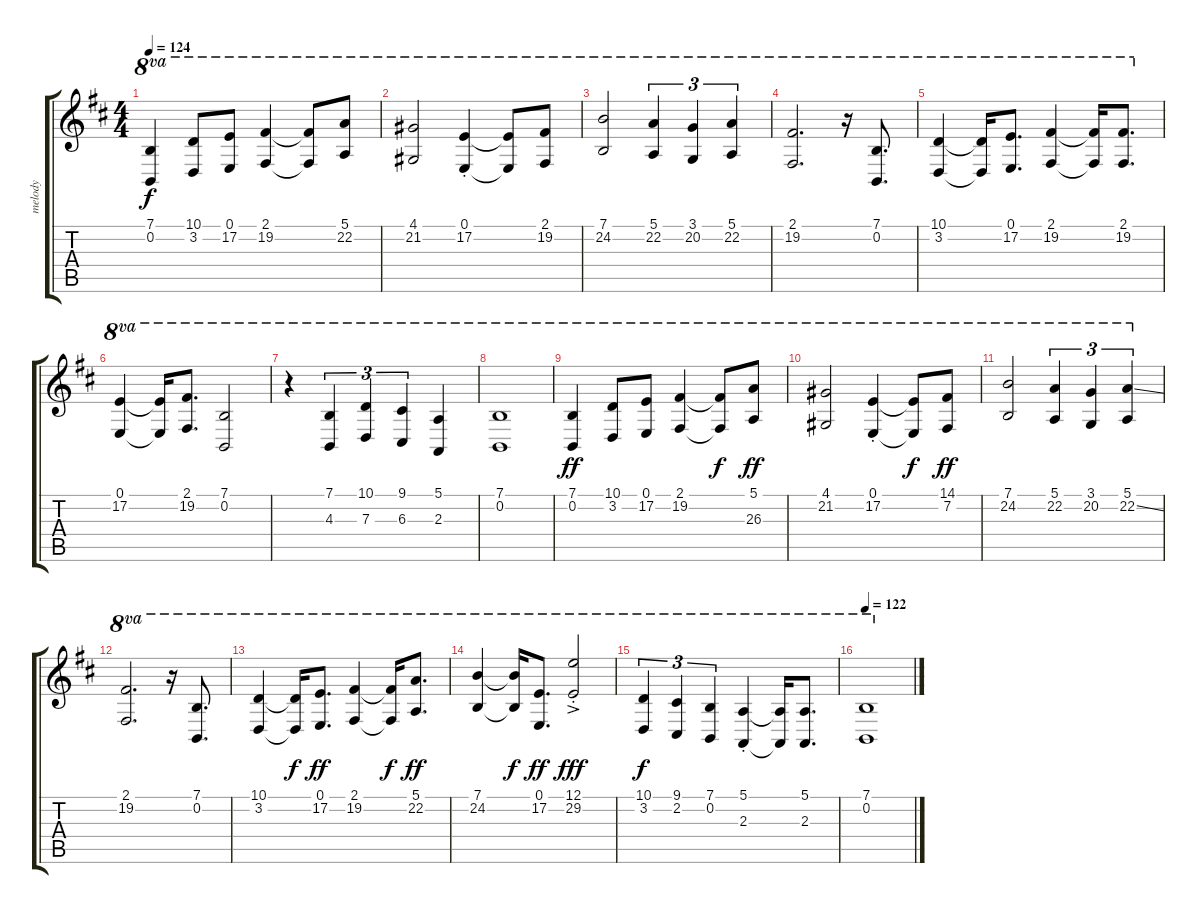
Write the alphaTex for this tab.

\track ("melody" "melody") {instrument stringensemble1}
\staff {score tabs}
\tuning (E4 B3 G3 D3 A2 E2) {hide}
\ts (4 4)
\tempo 124
\clef g2
\ks bminor
(7.1 0.2).4{ot 8va dy f} (10.1 3.2).8{ot 8va} (0.1 17.2).8{ot 8va} (2.1 19.2).4{ot 8va} (2.1{t} 19.2{t}).8{ot 8va} (5.1 22.2).8{ot 8va} |
(4.1 21.2).2{ot 8va} (0.1{st} 17.2).4{ot 8va} (0.1{t} 17.2{t}).8{ot 8va} (2.1 19.2).8{ot 8va} |
(7.1 24.2).2{ot 8va} (5.1 22.2).4{tu (3 2) ot 8va} (3.1 20.2).4{tu (3 2) ot 8va} (5.1 22.2).4{tu (3 2) ot 8va} |
(2.1 19.2).2{d ot 8va} r.16{ot 8va} (7.1 0.2).8{d ot 8va} |
(10.1 3.2).4{ot 8va} (10.1{t} 3.2{t}).16{ot 8va} (0.1 17.2).8{d ot 8va} (2.1 19.2).4{ot 8va} (2.1{t} 19.2{t}).16{ot 8va} (2.1 19.2).8{d ot 8va} |
(0.1 17.2).4{ot 8va} (0.1{t} 17.2{t}).16{ot 8va} (2.1 19.2).8{d ot 8va} (7.1 0.2).2{ot 8va} |
r.4{ot 8va} (7.1 4.3).4{tu (3 2) ot 8va} (10.1 7.3).4{tu (3 2) ot 8va} (9.1 6.3).4{tu (3 2) ot 8va} (5.1 2.3).4{ot 8va} |
(7.1 0.2).1{ot 8va} |
(7.1 0.2).4{ot 8va dy ff} (10.1 3.2).8{ot 8va} (0.1 17.2).8{ot 8va} (2.1 19.2).4{ot 8va} (2.1{t} 19.2{t}).8{ot 8va dy f} (5.1 26.3).8{ot 8va dy ff} |
(4.1 21.2).2{ot 8va} (0.1{st} 17.2).4{ot 8va} (0.1{t} 17.2{t}).8{ot 8va dy f} (14.1 7.2).8{ot 8va dy ff} |
(7.1 24.2).2{ot 8va} (5.1 22.2).4{tu (3 2) ot 8va} (3.1 20.2).4{tu (3 2) ot 8va} (5.1 22.2{ss}).4{tu (3 2) ot 8va} |
(2.1 19.2).2{d ot 8va} r.16{ot 8va} (7.1 0.2).8{d ot 8va} |
(10.1 3.2).4{ot 8va} (10.1{t} 3.2{t}).16{ot 8va dy f} (0.1 17.2).8{d ot 8va dy ff} (2.1 19.2).4{ot 8va} (2.1{t} 19.2{t}).16{ot 8va dy f} (5.1 22.2).8{d ot 8va dy ff} |
(7.1 24.2).4{ot 8va} (7.1{t} 24.2{t}).16{ot 8va dy f} (0.1 17.2).8{d ot 8va dy ff} (12.1{ac st} 29.2).2{ot 8va dy fff} |
(10.1 3.2).4{tu (3 2) ot 8va dy f} (9.1 2.2).4{tu (3 2) ot 8va} (7.1 0.2).4{tu (3 2) ot 8va} (5.1 2.3{st}).4{ot 8va} (5.1{t} 2.3{t}).16{ot 8va} (5.1 2.3).8{d ot 8va} |
\tempo 122
(7.1 0.2).1{ot 8va}
